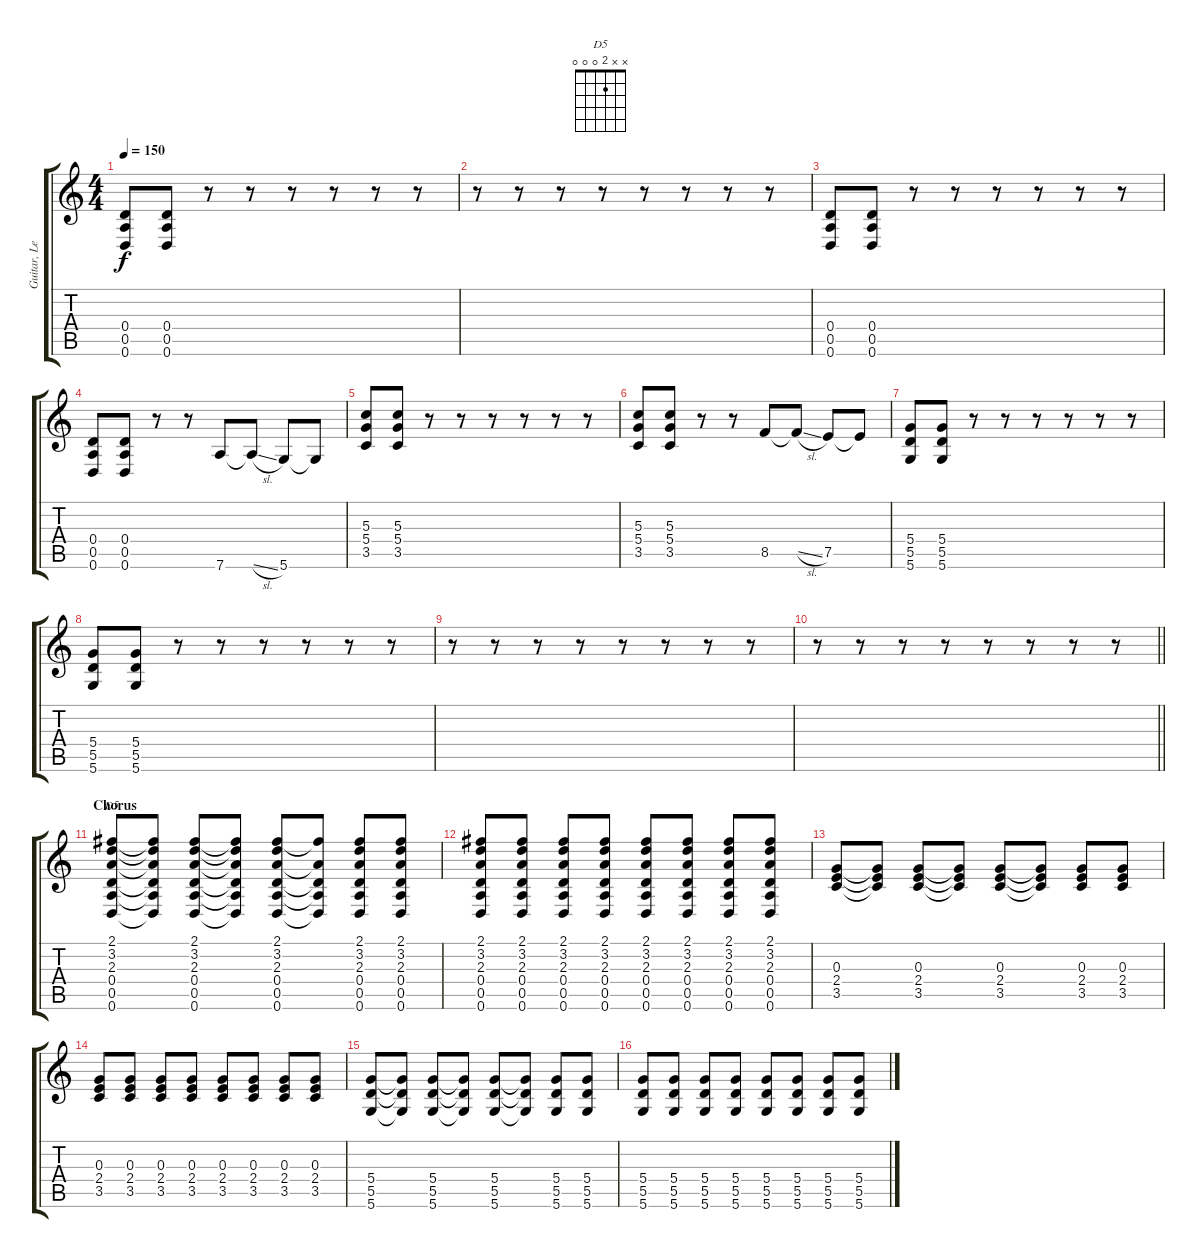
\track ("Guitar, Lead" "Guitar, Le") {instrument overdrivenguitar}
\staff {score tabs}
\tuning (E4 B3 G3 D3 A2 D2) {hide}
\chord ("D5" x x 2 0 0 0)
\ts (4 4)
\tempo 150
\clef g2
\ks c
(0.4 0.5 0.6).8{dy f} (0.4 0.5 0.6).8 r.8 r.8 r.8 r.8 r.8 r.8 |
r.8 r.8 r.8 r.8 r.8 r.8 r.8 r.8 |
(0.4 0.5 0.6).8 (0.4 0.5 0.6).8 r.8 r.8 r.8 r.8 r.8 r.8 |
(0.4 0.5 0.6).8 (0.4 0.5 0.6).8 r.8 r.8 7.6.8 7.6{sl t}.8 5.6.8 5.6{t}.8 |
(5.3 5.4 3.5).8 (5.3 5.4 3.5).8 r.8 r.8 r.8 r.8 r.8 r.8 |
(5.3 5.4 3.5).8 (5.3 5.4 3.5).8 r.8 r.8 8.5.8 8.5{sl t}.8 7.5.8 7.5{t}.8 |
(5.4 5.5 5.6).8 (5.4 5.5 5.6).8 r.8 r.8 r.8 r.8 r.8 r.8 |
(5.4 5.5 5.6).8 (5.4 5.5 5.6).8 r.8 r.8 r.8 r.8 r.8 r.8 |
r.8 r.8 r.8 r.8 r.8 r.8 r.8 r.8 |
\barLineRight lightlight
r.8 r.8 r.8 r.8 r.8 r.8 r.8 r.8 |
\section ("" "Chorus")
(2.1 3.2 2.3 0.4 0.5 0.6).8{ch "D5"} (2.1{t} 3.2{t} 2.3{t} 0.4{t} 0.5{t} 0.6{t}).8 (2.1 3.2 2.3 0.4 0.5 0.6).8 (2.1{t} 3.2{t} 2.3{t} 0.4{t} 0.5{t} 0.6{t}).8 (2.1 3.2 2.3 0.4 0.5 0.6).8 (2.1{t} 2.3{t} 0.4{t} 0.5{t} 0.6{t}).8 (2.1 3.2 2.3 0.4 0.5 0.6).8 (2.1 3.2 2.3 0.4 0.5 0.6).8 |
(2.1 3.2 2.3 0.4 0.5 0.6).8 (2.1 3.2 2.3 0.4 0.5 0.6).8 (2.1 3.2 2.3 0.4 0.5 0.6).8 (2.1 3.2 2.3 0.4 0.5 0.6).8 (2.1 3.2 2.3 0.4 0.5 0.6).8 (2.1 3.2 2.3 0.4 0.5 0.6).8 (2.1 3.2 2.3 0.4 0.5 0.6).8 (2.1 3.2 2.3 0.4 0.5 0.6).8 |
(0.3 2.4 3.5).8 (0.3{t} 2.4{t} 3.5{t}).8 (0.3 2.4 3.5).8 (0.3{t} 2.4{t} 3.5{t}).8 (0.3 2.4 3.5).8 (0.3{t} 2.4{t} 3.5{t}).8 (0.3 2.4 3.5).8 (0.3 2.4 3.5).8 |
(0.3 2.4 3.5).8 (0.3 2.4 3.5).8 (0.3 2.4 3.5).8 (0.3 2.4 3.5).8 (0.3 2.4 3.5).8 (0.3 2.4 3.5).8 (0.3 2.4 3.5).8 (0.3 2.4 3.5).8 |
(5.4 5.5 5.6).8 (5.4{t} 5.5{t} 5.6{t}).8 (5.4 5.5 5.6).8 (5.4{t} 5.5{t} 5.6{t}).8 (5.4 5.5 5.6).8 (5.4{t} 5.5{t} 5.6{t}).8 (5.4 5.5 5.6).8 (5.4 5.5 5.6).8 |
(5.4 5.5 5.6).8 (5.4 5.5 5.6).8 (5.4 5.5 5.6).8 (5.4 5.5 5.6).8 (5.4 5.5 5.6).8 (5.4 5.5 5.6).8 (5.4 5.5 5.6).8 (5.4 5.5 5.6).8
